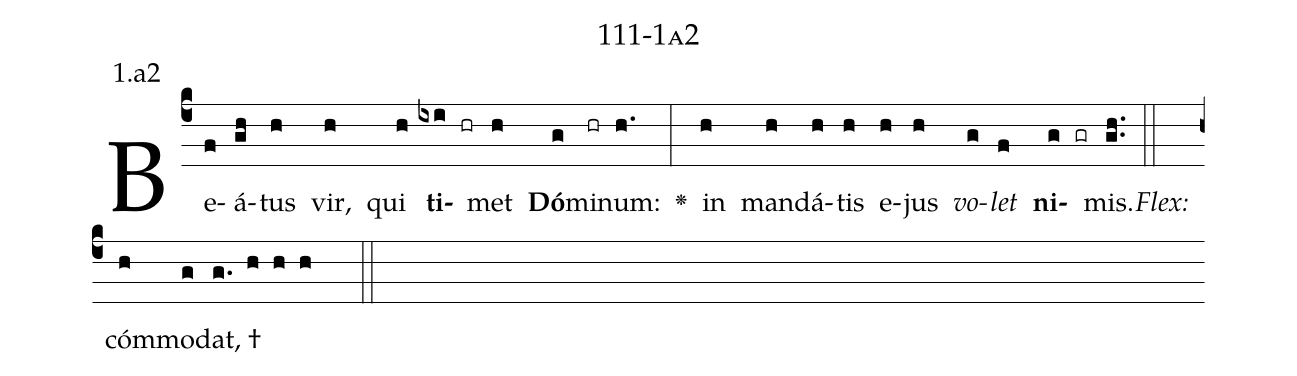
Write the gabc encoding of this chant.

name: 111-1a2;
annotation: 1.a2;
%%
(c4)Be(f)á(gh)tus(h) vir,(h) qui(h) <b>ti</b>(ixi hr)met(h) <b>Dó</b>(g)mi(hr)num:(h.) <v>\greheightstar</v>(:) in(h) man(h)dá(h)tis(h) e(h)jus(h) <i>vo</i>(g)<i>let</i>(f) <b>ni</b>(g gr)mis.(gh..) (::)
<i>Flex:</i>()  cóm(h)mo(g)dat, †(g. h h h  ::)

%E(h) u(h) o(g) u(f) a(g) e.(gh..) (::)
